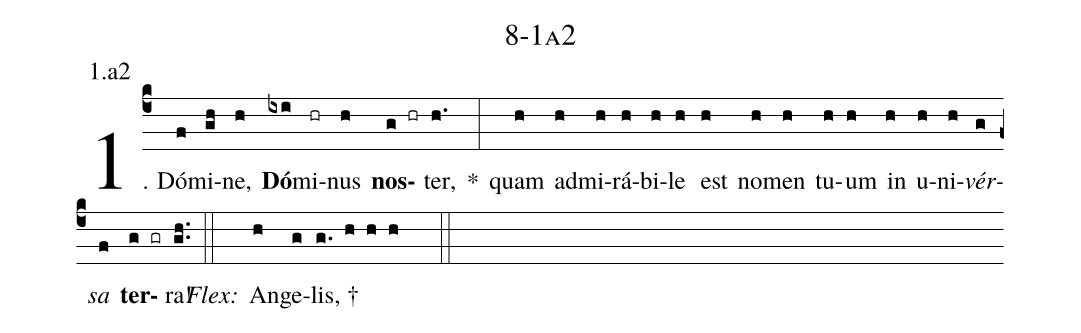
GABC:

name: 8-1a2;
annotation: 1.a2;
%%
(c4)1. Dó(f)mi(gh)ne,(h) <b>Dó</b>(ixi)mi(hr)nus(h) <b>nos</b>(g hr)ter,(h.) *(:) quam(h) ad(h)mi(h)rá(h)bi(h)le(h) est(h) no(h)men(h) tu(h)um(h) in(h) u(h)ni(h)<i>vér</i>(g)<i>sa</i>(f) <b>ter</b>(g gr)ra!(gh..) (::)
<i>Flex:</i>()  An(h)ge(g)lis, †(g. h h h  ::)
